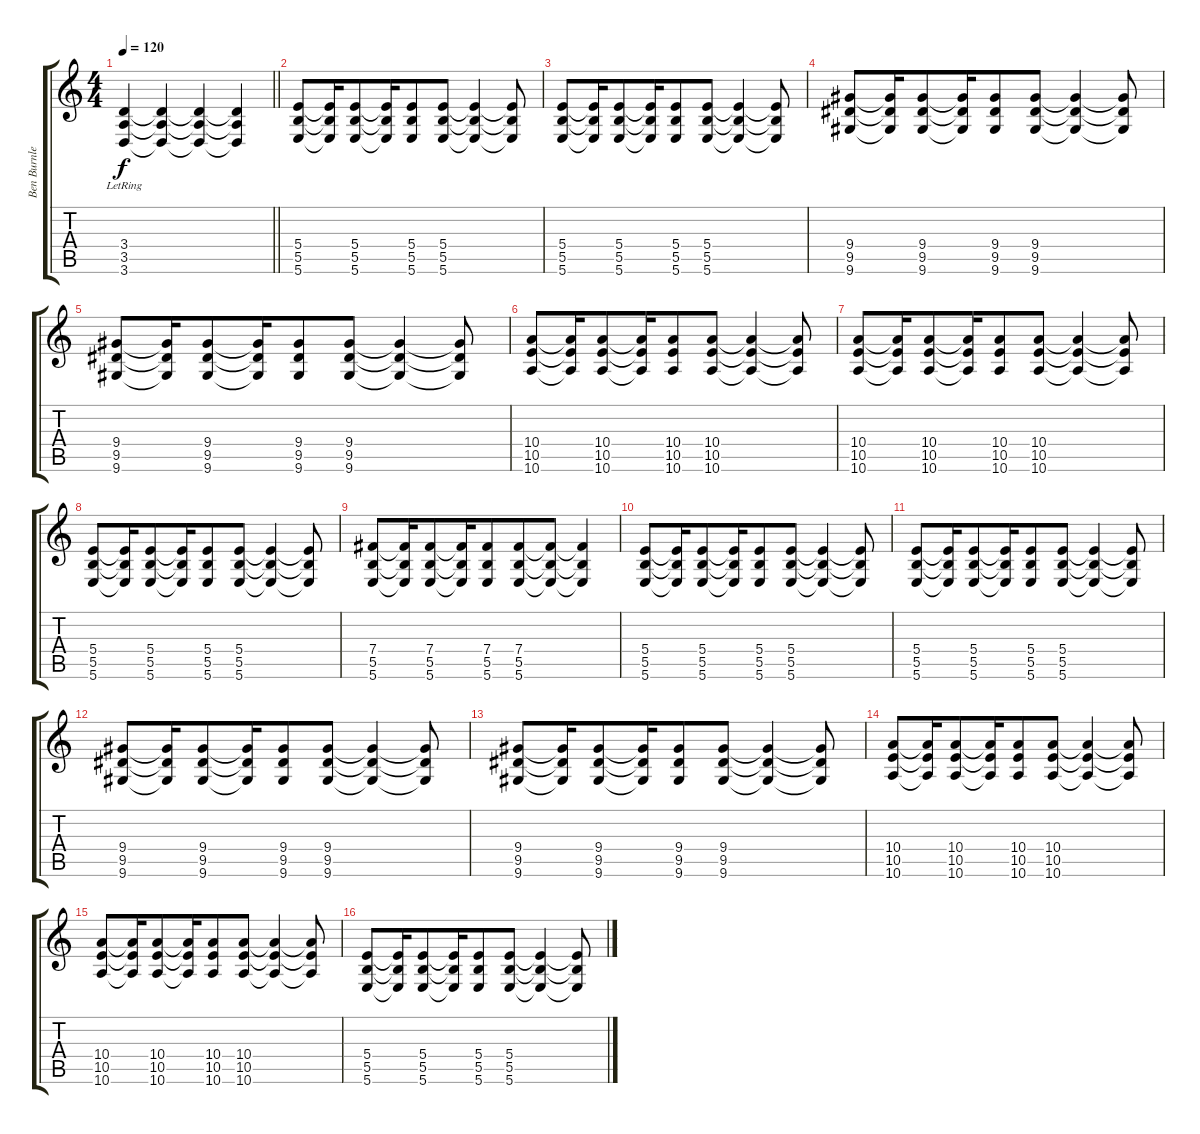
\track ("Ben Burnley (Guitar 1)" "Ben Burnle") {instrument distortionguitar}
\staff {score tabs}
\tuning (Db4 Ab3 E3 B2 Gb2 B1) {hide}
\ts (4 4)
\tempo 120
\clef g2
\barLineRight lightlight
\ks c
(3.4{lr} 3.5 3.6).4{dy f} (3.4{t} 3.5{t} 3.6{t}).4 (3.4{t} 3.5{t} 3.6{t}).4 (3.4{t} 3.5{t} 3.6{t}).4 |
(5.4 5.5 5.6).8 (5.4{t} 5.5{t} 5.6{t}).16 (5.4 5.5 5.6).8{beam merge} (5.4{t} 5.5{t} 5.6{t}).16 (5.4 5.5 5.6).8{beam merge} (5.4 5.5 5.6).8 (5.4{t} 5.5{t} 5.6{t}).4 (5.4{t} 5.5{t} 5.6{t}).8 |
(5.4 5.5 5.6).8 (5.4{t} 5.5{t} 5.6{t}).16 (5.4 5.5 5.6).8{beam merge} (5.4{t} 5.5{t} 5.6{t}).16 (5.4 5.5 5.6).8{beam merge} (5.4 5.5 5.6).8 (5.4{t} 5.5{t} 5.6{t}).4 (5.4{t} 5.5{t} 5.6{t}).8 |
(9.4 9.5 9.6).8 (9.4{t} 9.5{t} 9.6{t}).16 (9.4 9.5 9.6).8{beam merge} (9.4{t} 9.5{t} 9.6{t}).16 (9.4 9.5 9.6).8{beam merge} (9.4 9.5 9.6).8 (9.4{t} 9.5{t} 9.6{t}).4 (9.4{t} 9.5{t} 9.6{t}).8 |
(9.4 9.5 9.6).8 (9.4{t} 9.5{t} 9.6{t}).16 (9.4 9.5 9.6).8{beam merge} (9.4{t} 9.5{t} 9.6{t}).16 (9.4 9.5 9.6).8{beam merge} (9.4 9.5 9.6).8 (9.4{t} 9.5{t} 9.6{t}).4 (9.4{t} 9.5{t} 9.6{t}).8 |
(10.4 10.5 10.6).8 (10.4{t} 10.5{t} 10.6{t}).16 (10.4 10.5 10.6).8{beam merge} (10.4{t} 10.5{t} 10.6{t}).16 (10.4 10.5 10.6).8{beam merge} (10.4 10.5 10.6).8 (10.4{t} 10.5{t} 10.6{t}).4 (10.4{t} 10.5{t} 10.6{t}).8 |
(10.4 10.5 10.6).8 (10.4{t} 10.5{t} 10.6{t}).16 (10.4 10.5 10.6).8{beam merge} (10.4{t} 10.5{t} 10.6{t}).16 (10.4 10.5 10.6).8{beam merge} (10.4 10.5 10.6).8 (10.4{t} 10.5{t} 10.6{t}).4 (10.4{t} 10.5{t} 10.6{t}).8 |
(5.4 5.5 5.6).8 (5.4{t} 5.5{t} 5.6{t}).16 (5.4 5.5 5.6).8{beam merge} (5.4{t} 5.5{t} 5.6{t}).16 (5.4 5.5 5.6).8{beam merge} (5.4 5.5 5.6).8 (5.4{t} 5.5{t} 5.6{t}).4 (5.4{t} 5.5{t} 5.6{t}).8 |
(7.4 5.5 5.6).8 (7.4{t} 5.5{t} 5.6{t}).16 (7.4 5.5 5.6).8{beam merge} (7.4{t} 5.5{t} 5.6{t}).16 (7.4 5.5 5.6).8{beam merge} (7.4 5.5 5.6).8 (7.4{t} 5.5{t} 5.6{t}).8 (7.4{t} 5.5{t} 5.6{t}).4 |
(5.4 5.5 5.6).8 (5.4{t} 5.5{t} 5.6{t}).16 (5.4 5.5 5.6).8{beam merge} (5.4{t} 5.5{t} 5.6{t}).16 (5.4 5.5 5.6).8{beam merge} (5.4 5.5 5.6).8 (5.4{t} 5.5{t} 5.6{t}).4 (5.4{t} 5.5{t} 5.6{t}).8 |
(5.4 5.5 5.6).8 (5.4{t} 5.5{t} 5.6{t}).16 (5.4 5.5 5.6).8{beam merge} (5.4{t} 5.5{t} 5.6{t}).16 (5.4 5.5 5.6).8{beam merge} (5.4 5.5 5.6).8 (5.4{t} 5.5{t} 5.6{t}).4 (5.4{t} 5.5{t} 5.6{t}).8 |
(9.4 9.5 9.6).8 (9.4{t} 9.5{t} 9.6{t}).16 (9.4 9.5 9.6).8{beam merge} (9.4{t} 9.5{t} 9.6{t}).16 (9.4 9.5 9.6).8{beam merge} (9.4 9.5 9.6).8 (9.4{t} 9.5{t} 9.6{t}).4 (9.4{t} 9.5{t} 9.6{t}).8 |
(9.4 9.5 9.6).8 (9.4{t} 9.5{t} 9.6{t}).16 (9.4 9.5 9.6).8{beam merge} (9.4{t} 9.5{t} 9.6{t}).16 (9.4 9.5 9.6).8{beam merge} (9.4 9.5 9.6).8 (9.4{t} 9.5{t} 9.6{t}).4 (9.4{t} 9.5{t} 9.6{t}).8 |
(10.4 10.5 10.6).8 (10.4{t} 10.5{t} 10.6{t}).16 (10.4 10.5 10.6).8{beam merge} (10.4{t} 10.5{t} 10.6{t}).16 (10.4 10.5 10.6).8{beam merge} (10.4 10.5 10.6).8 (10.4{t} 10.5{t} 10.6{t}).4 (10.4{t} 10.5{t} 10.6{t}).8 |
(10.4 10.5 10.6).8 (10.4{t} 10.5{t} 10.6{t}).16 (10.4 10.5 10.6).8{beam merge} (10.4{t} 10.5{t} 10.6{t}).16 (10.4 10.5 10.6).8{beam merge} (10.4 10.5 10.6).8 (10.4{t} 10.5{t} 10.6{t}).4 (10.4{t} 10.5{t} 10.6{t}).8 |
(5.4 5.5 5.6).8 (5.4{t} 5.5{t} 5.6{t}).16 (5.4 5.5 5.6).8{beam merge} (5.4{t} 5.5{t} 5.6{t}).16 (5.4 5.5 5.6).8{beam merge} (5.4 5.5 5.6).8 (5.4{t} 5.5{t} 5.6{t}).4 (5.4{t} 5.5{t} 5.6{t}).8
